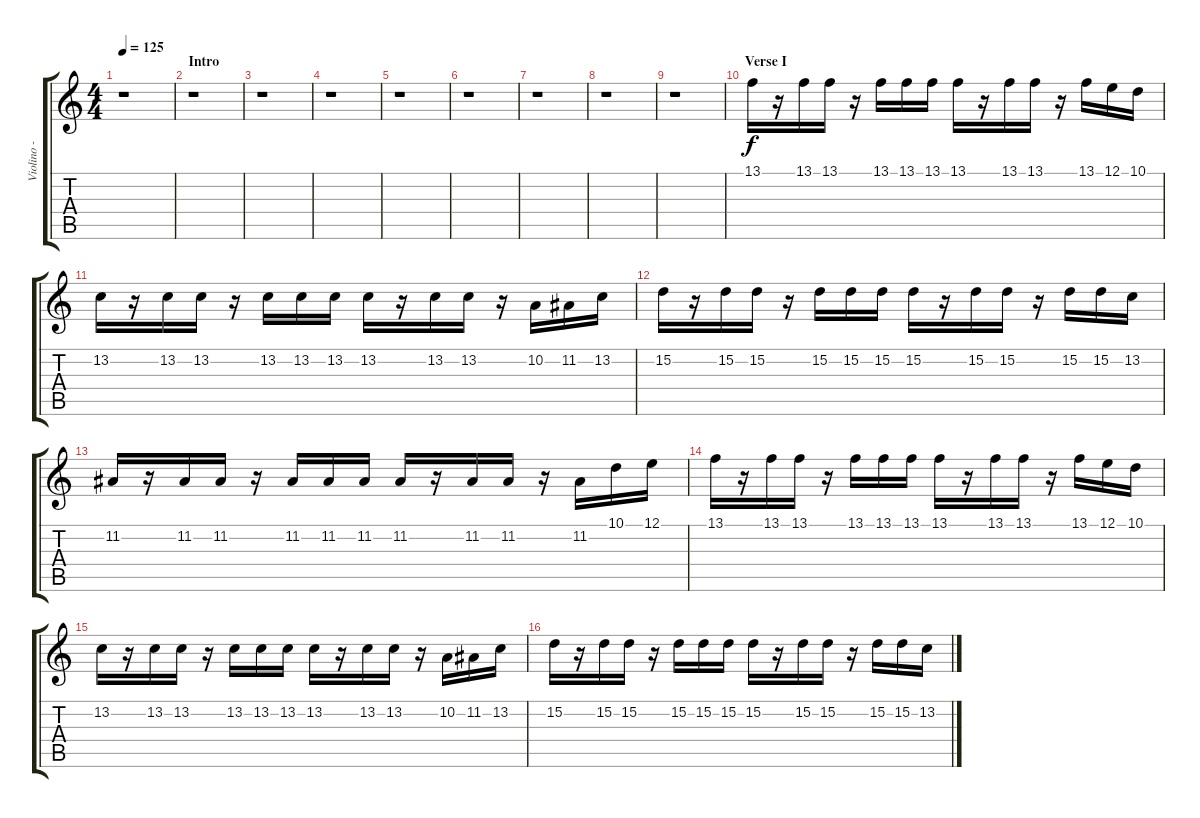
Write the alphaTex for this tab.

\track ("Violino - Violin" "Violino - ") {instrument violin}
\staff {score tabs}
\tuning (E4 B3 G3 D3 A2 E2) {hide}
\ts (4 4)
\tempo 125
\clef g2
\ks c
r.1{dy f instrument violin} |
\section ("" "Intro")
r.1 |
r.1 |
r.1 |
r.1 |
r.1 |
r.1 |
r.1 |
r.1 |
\section ("" "Verse I")
13.1.16 r.16 13.1.16 13.1.16 r.16 13.1.16 13.1.16 13.1.16 13.1.16 r.16 13.1.16 13.1.16 r.16 13.1.16 12.1.16 10.1.16 |
13.2.16 r.16 13.2.16 13.2.16 r.16 13.2.16 13.2.16 13.2.16 13.2.16 r.16 13.2.16 13.2.16 r.16 10.2.16 11.2.16 13.2.16 |
15.2.16 r.16 15.2.16 15.2.16 r.16 15.2.16 15.2.16 15.2.16 15.2.16 r.16 15.2.16 15.2.16 r.16 15.2.16 15.2.16 13.2.16 |
11.2.16 r.16 11.2.16 11.2.16 r.16 11.2.16 11.2.16 11.2.16 11.2.16 r.16 11.2.16 11.2.16 r.16 11.2.16 10.1.16 12.1.16 |
13.1.16 r.16 13.1.16 13.1.16 r.16 13.1.16 13.1.16 13.1.16 13.1.16 r.16 13.1.16 13.1.16 r.16 13.1.16 12.1.16 10.1.16 |
13.2.16 r.16 13.2.16 13.2.16 r.16 13.2.16 13.2.16 13.2.16 13.2.16 r.16 13.2.16 13.2.16 r.16 10.2.16 11.2.16 13.2.16 |
15.2.16 r.16 15.2.16 15.2.16 r.16 15.2.16 15.2.16 15.2.16 15.2.16 r.16 15.2.16 15.2.16 r.16 15.2.16 15.2.16 13.2.16
